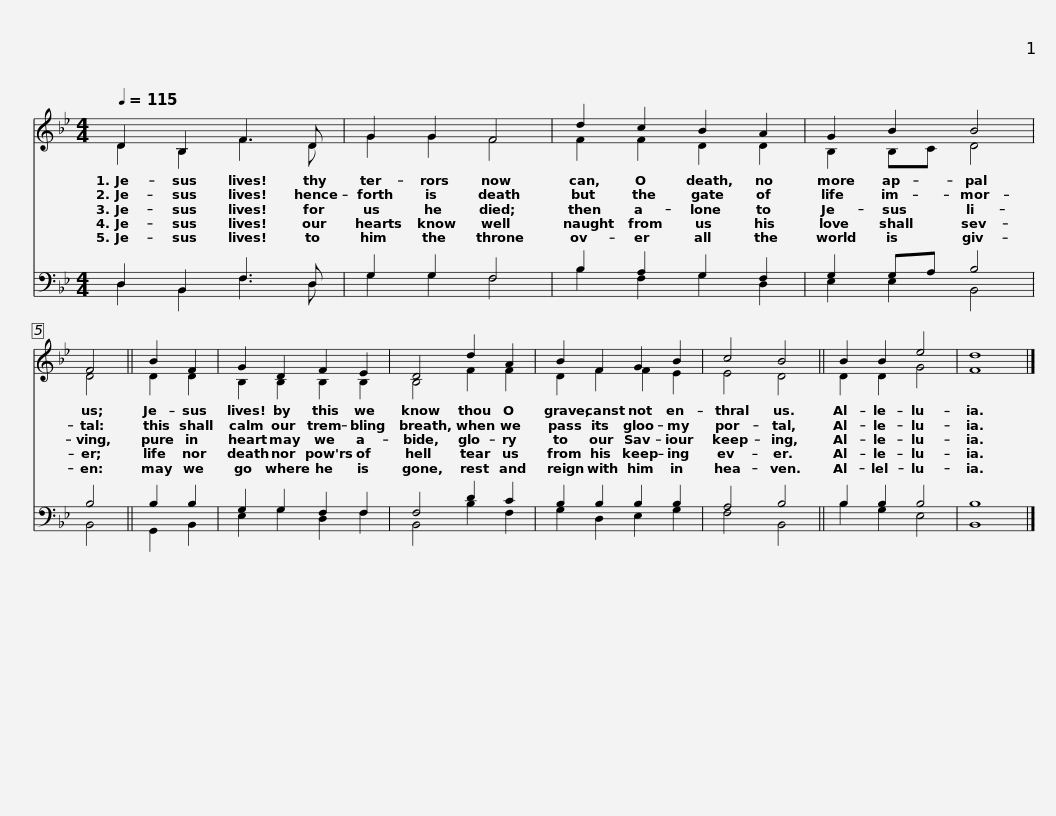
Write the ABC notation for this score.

X:1
%%score ( 1 2 ) ( 3 4 )
L:1/8
Q:1/4=115
M:4/4
I:linebreak $
K:Bb
V:1 treble
V:2 treble
V:3 bass
V:4 bass
V:1
 D2 B,2 F3 D | G2 G2 F4 | d2 c2 B2 A2 | G2 B2 B4 | F4 ||$ %5
 B2 F2 | G2 D2 F2 E2 | D4 d2 A2 | B2 F2 G2 B2 | c4 B4 || %10
 B2 B2 e4 | d8 |] %12
V:2
 D2 B,2 F3 D | G2 G2 F4 | F2 F2 D2 D2 | B,2 B,C D4 | D4 ||$ %5
 D2 D2 | B,2 B,2 B,2 B,2 | B,4 F2 F2 | D2 F2 F2 E2 | E4 D4 || %10
 D2 D2 G4 | F8 |] %12
V:3
 D,2 B,,2 F,3 D, | G,2 G,2 F,4 | B,2 A,2 G,2 F,2 | G,2 G,A, B,4 | B,4 ||$ %5
 B,2 B,2 | G,2 G,2 F,2 F,2 | F,4 D2 C2 | B,2 B,2 B,2 B,2 | A,4 B,4 || %10
 B,2 B,2 B,4 | B,8 |] %12
V:4
 D,2 B,,2 F,3 D, | G,2 G,2 F,4 | B,2 F,2 G,2 D,2 | E,2 E,2 B,,4 | B,,4 ||$ %5
 G,,2 B,,2 | E,2 G,2 D,2 F,2 | B,,4 B,2 F,2 | G,2 D,2 E,2 G,2 | F,4 B,,4 || %10
 B,2 G,2 E,4 | B,,8 |] %12
